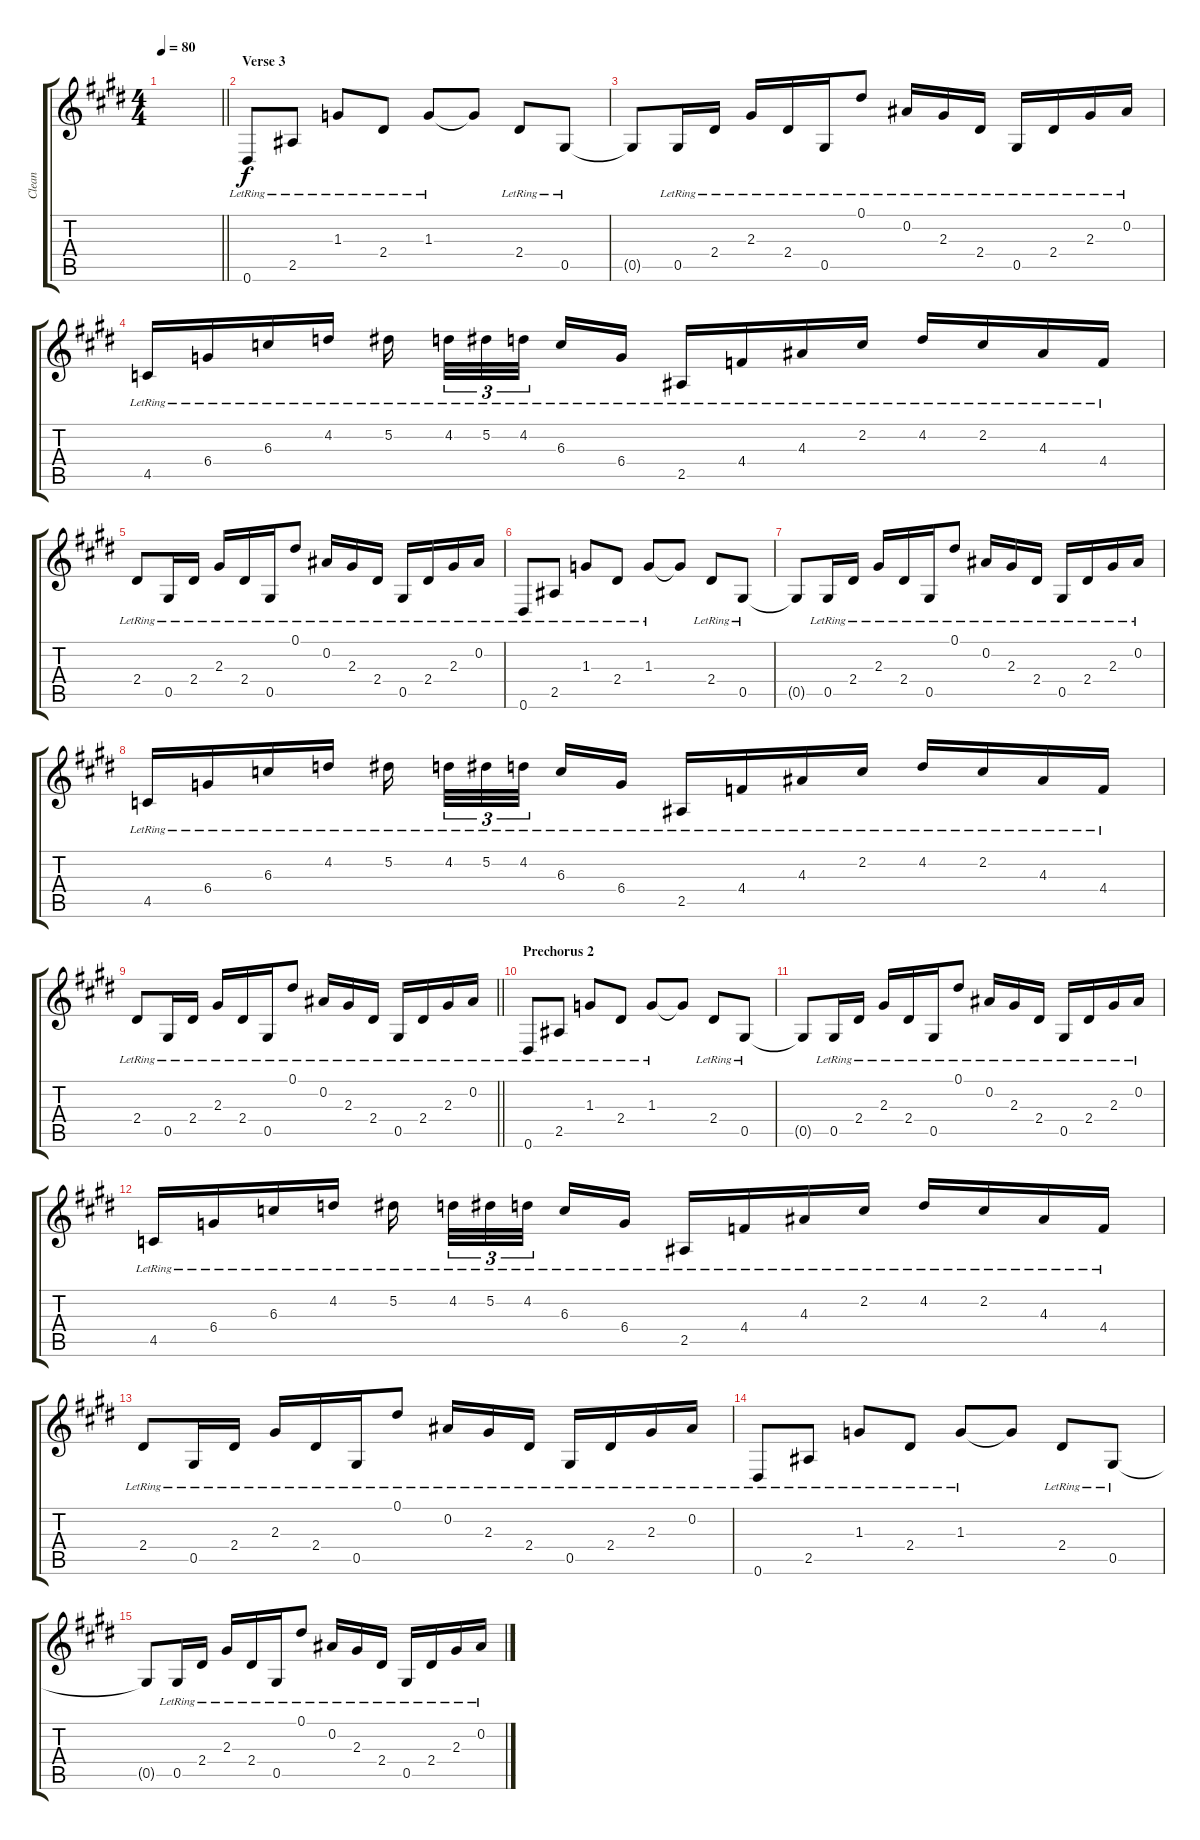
\track ("Clean" "Clean") {instrument acousticguitarsteel}
\staff {score tabs}
\tuning (Eb4 Bb3 Gb3 Db3 Ab2 Eb2) {hide}
\ts (4 4)
\tempo 80
\clef g2
\barLineRight lightlight
\ks e
|
\section ("" "Verse 3")
0.6{lr}.8 2.5{lr}.8 1.3{lr}.8 2.4{lr}.8 1.3{lr}.8 1.3{t}.8 2.4{lr}.8 0.5{lr}.8 |
0.5{t}.8 0.5{lr}.16 2.4{lr}.16 2.3{lr}.16 2.4{lr}.16 0.5{lr}.16 0.1{lr}.8 0.2{lr}.16 2.3{lr}.16 2.4{lr}.16 0.5{lr}.16 2.4{lr}.16 2.3{lr}.16 0.2{lr}.16 |
4.5{lr}.16 6.4{lr}.16 6.3{lr}.16 4.2{lr}.16 5.2{lr}.16{beam splitsecondary} 4.2{lr}.32{tu (3 2)} 5.2{lr}.32{tu (3 2)} 4.2{lr}.32{tu (3 2) beam splitsecondary} 6.3{lr}.16 6.4{lr}.16 2.5{lr}.16 4.4{lr}.16 4.3{lr}.16 2.2{lr}.16 4.2{lr}.16 2.2{lr}.16 4.3{lr}.16 4.4{lr}.16 |
2.4{lr}.8 0.5{lr}.16 2.4{lr}.16 2.3{lr}.16 2.4{lr}.16 0.5{lr}.16 0.1{lr}.8 0.2{lr}.16 2.3{lr}.16 2.4{lr}.16 0.5{lr}.16 2.4{lr}.16 2.3{lr}.16 0.2{lr}.16 |
0.6{lr}.8 2.5{lr}.8 1.3{lr}.8 2.4{lr}.8 1.3{lr}.8 1.3{t}.8 2.4{lr}.8 0.5{lr}.8 |
0.5{t}.8 0.5{lr}.16 2.4{lr}.16 2.3{lr}.16 2.4{lr}.16 0.5{lr}.16 0.1{lr}.8 0.2{lr}.16 2.3{lr}.16 2.4{lr}.16 0.5{lr}.16 2.4{lr}.16 2.3{lr}.16 0.2{lr}.16 |
4.5{lr}.16 6.4{lr}.16 6.3{lr}.16 4.2{lr}.16 5.2{lr}.16{beam splitsecondary} 4.2{lr}.32{tu (3 2)} 5.2{lr}.32{tu (3 2)} 4.2{lr}.32{tu (3 2) beam splitsecondary} 6.3{lr}.16 6.4{lr}.16 2.5{lr}.16 4.4{lr}.16 4.3{lr}.16 2.2{lr}.16 4.2{lr}.16 2.2{lr}.16 4.3{lr}.16 4.4{lr}.16 |
\barLineRight lightlight
2.4{lr}.8 0.5{lr}.16 2.4{lr}.16 2.3{lr}.16 2.4{lr}.16 0.5{lr}.16 0.1{lr}.8 0.2{lr}.16 2.3{lr}.16 2.4{lr}.16 0.5{lr}.16 2.4{lr}.16 2.3{lr}.16 0.2{lr}.16 |
\section ("" "Prechorus 2")
0.6{lr}.8 2.5{lr}.8 1.3{lr}.8 2.4{lr}.8 1.3{lr}.8 1.3{t}.8 2.4{lr}.8 0.5{lr}.8 |
0.5{t}.8 0.5{lr}.16 2.4{lr}.16 2.3{lr}.16 2.4{lr}.16 0.5{lr}.16 0.1{lr}.8 0.2{lr}.16 2.3{lr}.16 2.4{lr}.16 0.5{lr}.16 2.4{lr}.16 2.3{lr}.16 0.2{lr}.16 |
4.5{lr}.16 6.4{lr}.16 6.3{lr}.16 4.2{lr}.16 5.2{lr}.16{beam splitsecondary} 4.2{lr}.32{tu (3 2)} 5.2{lr}.32{tu (3 2)} 4.2{lr}.32{tu (3 2) beam splitsecondary} 6.3{lr}.16 6.4{lr}.16 2.5{lr}.16 4.4{lr}.16 4.3{lr}.16 2.2{lr}.16 4.2{lr}.16 2.2{lr}.16 4.3{lr}.16 4.4{lr}.16 |
2.4{lr}.8 0.5{lr}.16 2.4{lr}.16 2.3{lr}.16 2.4{lr}.16 0.5{lr}.16 0.1{lr}.8 0.2{lr}.16 2.3{lr}.16 2.4{lr}.16 0.5{lr}.16 2.4{lr}.16 2.3{lr}.16 0.2{lr}.16 |
0.6{lr}.8 2.5{lr}.8 1.3{lr}.8 2.4{lr}.8 1.3{lr}.8 1.3{t}.8 2.4{lr}.8 0.5{lr}.8 |
0.5{t}.8 0.5{lr}.16 2.4{lr}.16 2.3{lr}.16 2.4{lr}.16 0.5{lr}.16 0.1{lr}.8 0.2{lr}.16 2.3{lr}.16 2.4{lr}.16 0.5{lr}.16 2.4{lr}.16 2.3{lr}.16 0.2{lr}.16
